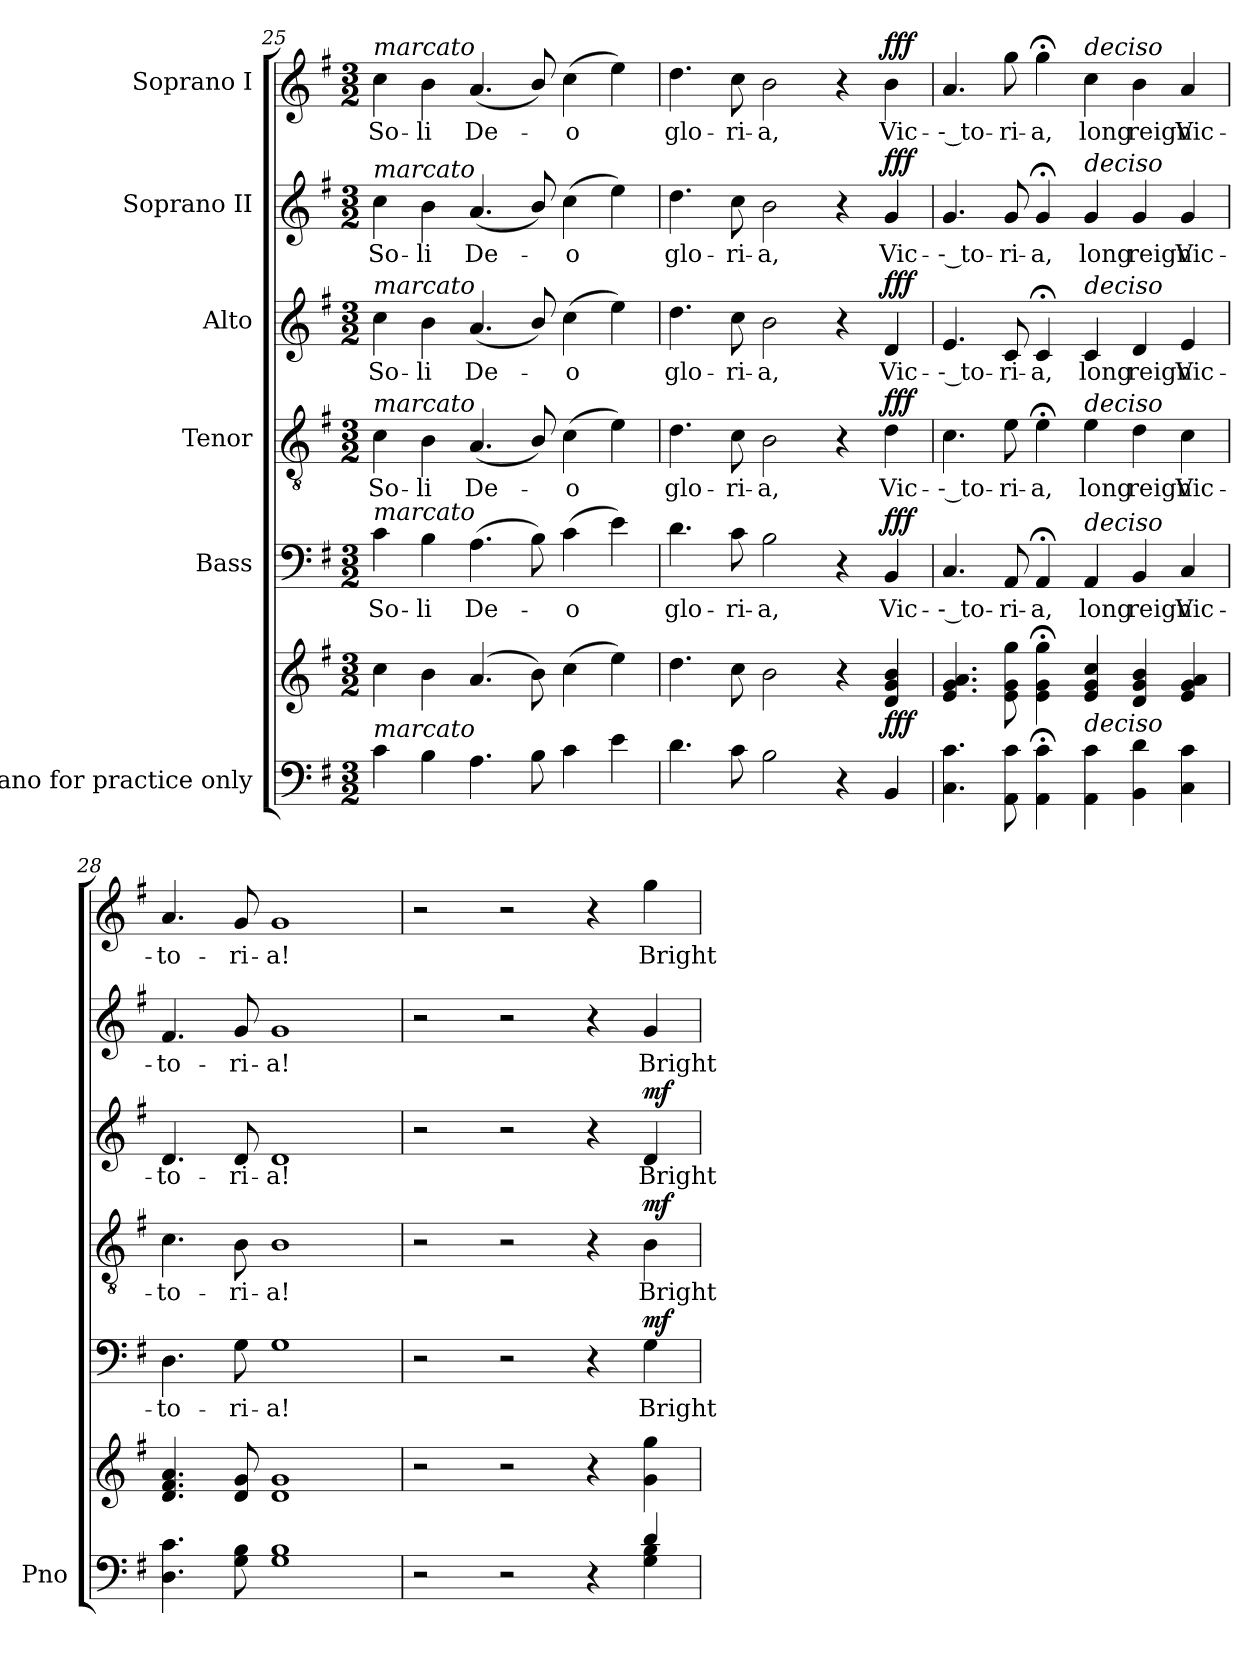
**kern	**kern	**dynam	**kern	**text	**dynam	**kern	**text	**dynam	**kern	**text	**dynam	**kern	**text	**dynam	**kern	**text	**dynam
*part6	*part6	*part6	*part5	*part5	*part5	*part4	*part4	*part4	*part3	*part3	*part3	*part2	*part2	*part2	*part1	*part1	*part1
*staff7	*staff6	*staff6/7	*staff5	*staff5	*staff5	*staff4	*staff4	*staff4	*staff3	*staff3	*staff3	*staff2	*staff2	*staff2	*staff1	*staff1	*staff1
*I"Piano for practice only	*	*	*I"Bass	*	*	*I"Tenor	*	*	*I"Alto	*	*	*I"Soprano II	*	*	*I"Soprano I	*	*
*I'Pno	*	*	*	*	*	*	*	*	*	*	*	*	*	*	*	*	*
*clefF4	*clefG2	*	*clefF4	*	*	*clefGv2	*	*	*clefG2	*	*	*clefG2	*	*	*clefG2	*	*
*k[f#]	*k[f#]	*	*k[f#]	*	*	*k[f#]	*	*	*k[f#]	*	*	*k[f#]	*	*	*k[f#]	*	*
*M3/2	*M3/2	*	*M3/2	*	*	*M3/2	*	*	*M3/2	*	*	*M3/2	*	*	*M3/2	*	*
=25	=25	=25	=25	=25	=25	=25	=25	=25	=25	=25	=25	=25	=25	=25	=25	=25	=25
!	!	!	!	!	!	!	!	!	!	!	!	!	!	!	!LO:TX:i:t=marcato	!	!
!	!	!	!	!	!	!	!	!	!	!	!	!LO:TX:i:t=marcato	!	!	!	!	!
!	!	!	!	!	!	!	!	!	!LO:TX:i:t=marcato	!	!	!	!	!	!	!	!
!	!	!	!	!	!	!LO:TX:i:t=marcato	!	!	!	!	!	!	!	!	!	!	!
!	!	!	!LO:TX:i:t=marcato	!	!	!	!	!	!	!	!	!	!	!	!	!	!
!LO:TX:i:t=marcato	!	!	!	!	!	!	!	!	!	!	!	!	!	!	!	!	!
4c\	4cc\	.	4c\	So-	.	4c\	So-	.	4cc\	So-	.	4cc\	So-	.	4cc\	So-	.
4B\	4b\	.	4B\	-li	.	4B\	-li	.	4b\	-li	.	4b\	-li	.	4b\	-li	.
4.A\	(4.a/	.	(4.A\	De-	.	(4.A/	De-	.	(4.a/	De-	.	(4.a/	De-	.	(4.a/	De-	.
8B\	8b\)	.	8B\)	.	.	8B/)	.	.	8b/)	.	.	8b/)	.	.	8b/)	.	.
4c\	(4cc\	.	(4c\	-o	.	(4c\	-o	.	(4cc\	-o	.	(4cc\	-o	.	(4cc\	-o	.
4e\	4ee\)	.	4e\)	.	.	4e\)	.	.	4ee\)	.	.	4ee\)	.	.	4ee\)	.	.
=26	=26	=26	=26	=26	=26	=26	=26	=26	=26	=26	=26	=26	=26	=26	=26	=26	=26
4.d\	4.dd\	.	4.d\	glo-	.	4.d\	glo-	.	4.dd\	glo-	.	4.dd\	glo-	.	4.dd\	glo-	.
8c\	8cc\	.	8c\	-ri-	.	8c\	-ri-	.	8cc\	-ri-	.	8cc\	-ri-	.	8cc\	-ri-	.
2B\	2b\	.	2B\	-a,	.	2B\	-a,	.	2b\	-a,	.	2b\	-a,	.	2b\	-a,	.
4r	4r	.	4r	.	.	4r	.	.	4r	.	.	4r	.	.	4r	.	.
!	!	!LO:DY:b	!	!	!LO:DY:a	!	!	!LO:DY:a	!	!	!LO:DY:a	!	!	!LO:DY:a	!	!	!LO:DY:a
4BB/	4d/ 4g/ 4b/	fff	4BB/	Vic-	fff	4d\	Vic-	fff	4d/	Vic-	fff	4g/	Vic-	fff	4b\	Vic-	fff
=27	=27	=27	=27	=27	=27	=27	=27	=27	=27	=27	=27	=27	=27	=27	=27	=27	=27
4.C\ 4.c\	4.e/ 4.g/ 4.a/	.	4.C/	-- to-	.	4.c\	-- to-	.	4.e/	-- to-	.	4.g/	-- to-	.	4.a/	-- to-	.
8AA\ 8c\	8e\ 8g\ 8gg\	.	8AA/	-ri-	.	8e\	-ri-	.	8c/	-ri-	.	8g/	-ri-	.	8gg\	-ri-	.
4AA\;< 4c\;<	4e\;< 4g\;< 4gg\;<	.	4AA;</	-a,	.	4e;<\	-a,	.	4c;</	-a,	.	4g;</	-a,	.	4gg;<\	-a,	.
!	!	!	!	!	!	!	!	!	!	!	!	!	!	!	!LO:TX:i:t=deciso	!	!
!	!	!	!	!	!	!	!	!	!	!	!	!LO:TX:i:t=deciso	!	!	!	!	!
!	!	!	!	!	!	!	!	!	!LO:TX:i:t=deciso	!	!	!	!	!	!	!	!
!	!	!	!	!	!	!LO:TX:i:t=deciso	!	!	!	!	!	!	!	!	!	!	!
!	!	!	!LO:TX:i:t=deciso	!	!	!	!	!	!	!	!	!	!	!	!	!	!
!LO:TX:i:t=deciso	!	!	!	!	!	!	!	!	!	!	!	!	!	!	!	!	!
4AA\ 4c\	4e/ 4g/ 4cc/	.	4AA/	long	.	4e\	long	.	4c/	long	.	4g/	long	.	4cc\	long	.
4BB\ 4d\	4d/ 4g/ 4b/	.	4BB/	reign	.	4d\	reign	.	4d/	reign	.	4g/	reign	.	4b\	reign	.
4C\ 4c\	4e/ 4g/ 4a/	.	4C/	Vic-	.	4c\	Vic-	.	4e/	Vic-	.	4g/	Vic-	.	4a/	Vic-	.
=28	=28	=28	=28	=28	=28	=28	=28	=28	=28	=28	=28	=28	=28	=28	=28	=28	=28
4.D\ 4.c\	4.d/ 4.f#/ 4.a/	.	4.D\	-to-	.	4.c\	-to-	.	4.d/	-to-	.	4.f#/	-to-	.	4.a/	-to-	.
8G\ 8B\	8d/ 8g/	.	8G\	-ri-	.	8B\	-ri-	.	8d/	-ri-	.	8g/	-ri-	.	8g/	-ri-	.
1G 1B	1d 1g	.	1G	-a!	.	1B	-a!	.	1d	-a!	.	1g	-a!	.	1g	-a!	.
=29	=29	=29	=29	=29	=29	=29	=29	=29	=29	=29	=29	=29	=29	=29	=29	=29	=29
*^	*	*	*	*	*	*	*	*	*	*	*	*	*	*	*	*	*
2r	1ryy	2r	.	2r	.	.	2r	.	.	2r	.	.	2r	.	.	2r	.	.
2r	.	2r	.	2r	.	.	2r	.	.	2r	.	.	2r	.	.	2r	.	.
4r	4ryy	4r	.	4r	.	.	4r	.	.	4r	.	.	4r	.	.	4r	.	.
!	!	!	!LO:DY:a=2	!	!	!	!	!	!	!	!	!	!	!	!	!	!	!
!	!	!	!LO:DY:n=1:a	!	!	!LO:DY:a	!	!	!LO:DY:a	!	!	!LO:DY:a	!	!	!LO:DY:a	!	!	!
!	!	!	!	!	!	!	!	!	!	!	!	!	!	!	!LO:DY:n=1:a	!	!	!LO:DY:a
!	!	!	!	!	!	!	!	!	!	!	!	!	!	!	!	!	!	!LO:DY:n=1:a
4d/	4G\ 4B\	4g\ 4gg\	mf mp	4G\	Bright	mf	4B\	Bright	mf	4d/	Bright	mf	4g/	Bright	mp other-dynamics	4gg\	Bright	mp other-dynamics
*v	*v	*	*	*	*	*	*	*	*	*	*	*	*	*	*	*	*	*
=	=	=	=	=	=	=	=	=	=	=	=	=	=	=	=	=	=
*-	*-	*-	*-	*-	*-	*-	*-	*-	*-	*-	*-	*-	*-	*-	*-	*-	*-
